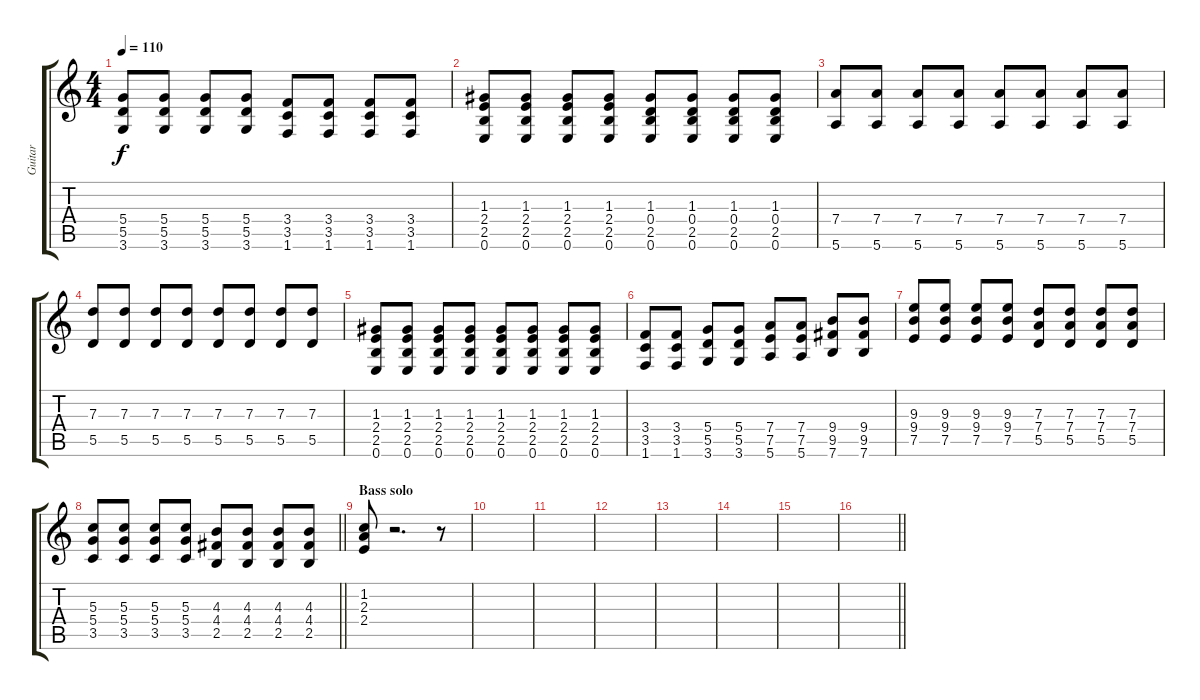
\track ("Guitar " "Guitar ") {instrument distortionguitar}
\staff {score tabs}
\tuning (E4 B3 G3 D3 A2 E2) {hide}
\ts (4 4)
\tempo 110
\clef g2
\ks c
(5.4 5.5 3.6).8{dy f} (5.4 5.5 3.6).8 (5.4 5.5 3.6).8 (5.4 5.5 3.6).8 (3.4 3.5 1.6).8 (3.4 3.5 1.6).8 (3.4 3.5 1.6).8 (3.4 3.5 1.6).8 |
(1.3 2.4 2.5 0.6).8 (1.3 2.4 2.5 0.6).8 (1.3 2.4 2.5 0.6).8 (1.3 2.4 2.5 0.6).8 (1.3 0.4 2.5 0.6).8 (1.3 0.4 2.5 0.6).8 (1.3 0.4 2.5 0.6).8 (1.3 0.4 2.5 0.6).8 |
(7.4 5.6).8 (7.4 5.6).8 (7.4 5.6).8 (7.4 5.6).8 (7.4 5.6).8 (7.4 5.6).8 (7.4 5.6).8 (7.4 5.6).8 |
(7.3 5.5).8 (7.3 5.5).8 (7.3 5.5).8 (7.3 5.5).8 (7.3 5.5).8 (7.3 5.5).8 (7.3 5.5).8 (7.3 5.5).8 |
(1.3 2.4 2.5 0.6).8 (1.3 2.4 2.5 0.6).8 (1.3 2.4 2.5 0.6).8 (1.3 2.4 2.5 0.6).8 (1.3 2.4 2.5 0.6).8 (1.3 2.4 2.5 0.6).8 (1.3 2.4 2.5 0.6).8 (1.3 2.4 2.5 0.6).8 |
(3.4 3.5 1.6).8 (3.4 3.5 1.6).8 (5.4 5.5 3.6).8 (5.4 5.5 3.6).8 (7.4 7.5 5.6).8 (7.4 7.5 5.6).8 (9.4 9.5 7.6).8 (9.4 9.5 7.6).8 |
(9.3 9.4 7.5).8 (9.3 9.4 7.5).8 (9.3 9.4 7.5).8 (9.3 9.4 7.5).8 (7.3 7.4 5.5).8 (7.3 7.4 5.5).8 (7.3 7.4 5.5).8 (7.3 7.4 5.5).8 |
\barLineRight lightlight
(5.3 5.4 3.5).8 (5.3 5.4 3.5).8 (5.3 5.4 3.5).8 (5.3 5.4 3.5).8 (4.3 4.4 2.5).8 (4.3 4.4 2.5).8 (4.3 4.4 2.5).8 (4.3 4.4 2.5).8 |
\section ("" "Bass solo")
(1.2 2.3 2.4).8 r.2{d} r.8 |
|
|
|
|
|
|
\barLineRight lightlight
